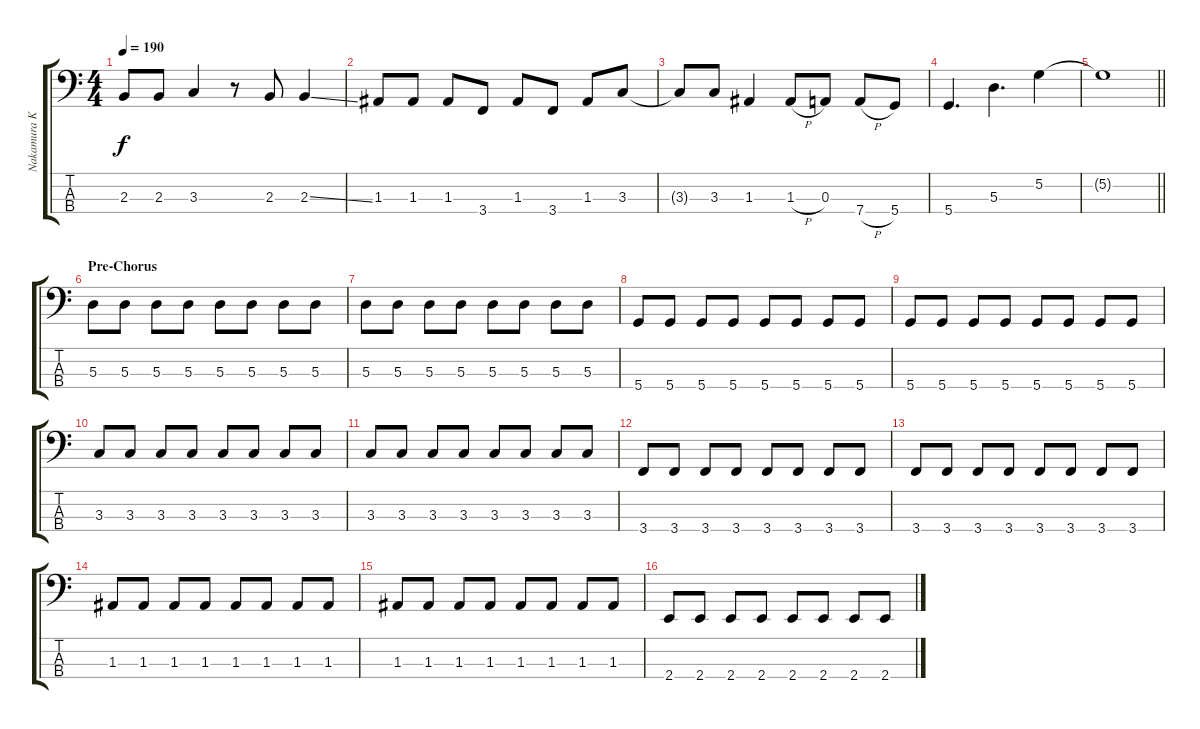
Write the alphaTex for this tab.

\track ("Nakamura Kazuhiko" "Nakamura K") {instrument electricbassfinger}
\staff {score tabs}
\tuning (G2 D2 A1 D1) {hide}
\ts (4 4)
\tempo 190
\clef f4
\ks c
2.3{t}.8{dy f} 2.3.8 3.3.4 r.8 2.3.8 2.3{ss}.4 |
1.3.8 1.3.8 1.3.8 3.4.8 1.3.8 3.4.8 1.3.8 3.3.8 |
3.3{t}.8 3.3.8 1.3.4 1.3{h}.8 0.3.8 7.4{h}.8 5.4.8 |
5.4.4{d} 5.3.4{d} 5.2.4 |
\barLineRight lightlight
5.2{t}.1 |
\section ("" "Pre-Chorus")
5.3.8 5.3.8 5.3.8 5.3.8 5.3.8 5.3.8 5.3.8 5.3.8 |
5.3.8 5.3.8 5.3.8 5.3.8 5.3.8 5.3.8 5.3.8 5.3.8 |
5.4.8 5.4.8 5.4.8 5.4.8 5.4.8 5.4.8 5.4.8 5.4.8 |
5.4.8 5.4.8 5.4.8 5.4.8 5.4.8 5.4.8 5.4.8 5.4.8 |
3.3.8 3.3.8 3.3.8 3.3.8 3.3.8 3.3.8 3.3.8 3.3.8 |
3.3.8 3.3.8 3.3.8 3.3.8 3.3.8 3.3.8 3.3.8 3.3.8 |
3.4.8 3.4.8 3.4.8 3.4.8 3.4.8 3.4.8 3.4.8 3.4.8 |
3.4.8 3.4.8 3.4.8 3.4.8 3.4.8 3.4.8 3.4.8 3.4.8 |
1.3.8 1.3.8 1.3.8 1.3.8 1.3.8 1.3.8 1.3.8 1.3.8 |
1.3.8 1.3.8 1.3.8 1.3.8 1.3.8 1.3.8 1.3.8 1.3.8 |
2.4.8 2.4.8 2.4.8 2.4.8 2.4.8 2.4.8 2.4.8 2.4.8
